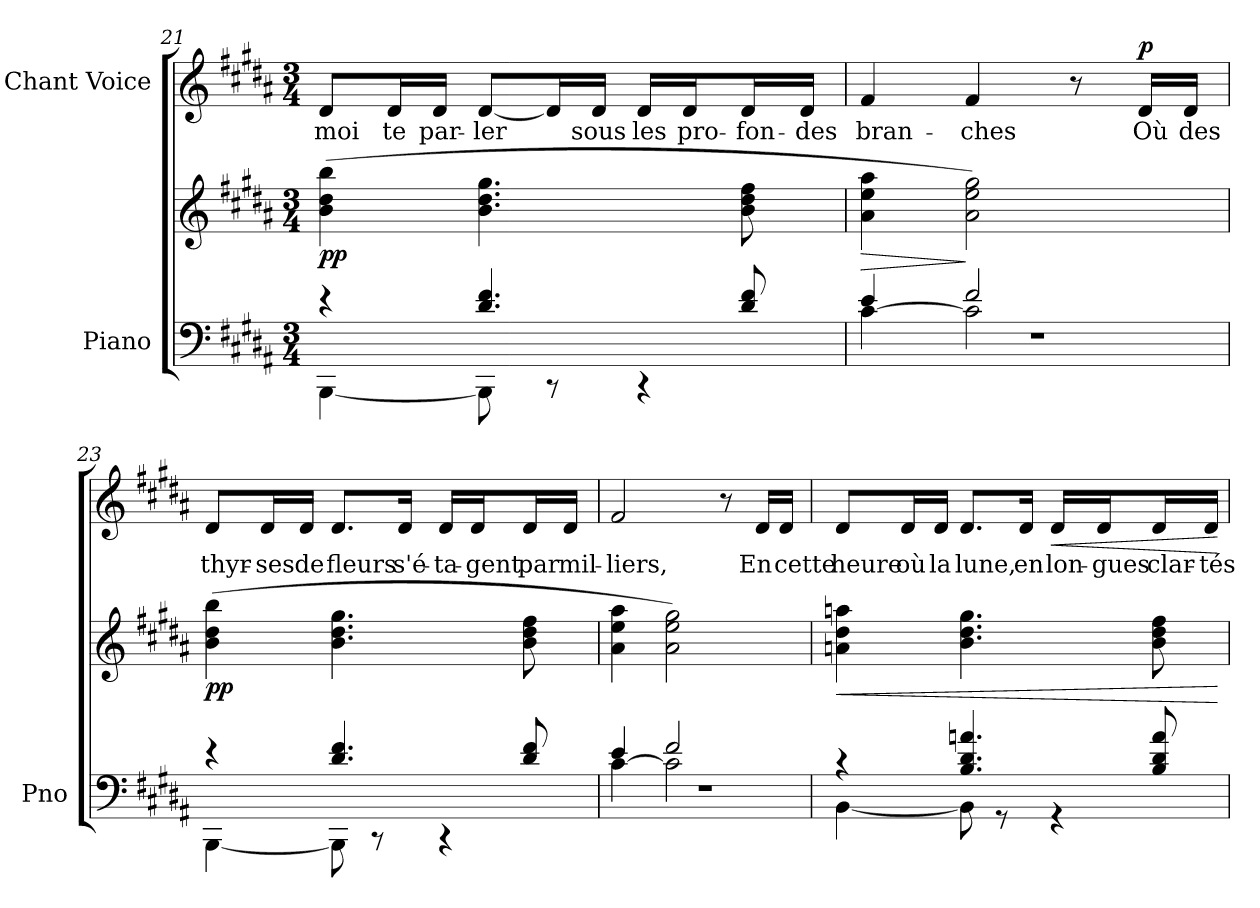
**kern	**kern	**dynam	**kern	**text	**dynam
*part2	*part2	*part2	*part1	*part1	*part1
*staff3	*staff2	*staff2/3	*staff1	*staff1	*staff1
*I"Piano	*	*	*I"Chant Voice	*	*
*I'Pno	*	*	*	*	*
*clefF4	*clefG2	*	*clefG2	*	*
*k[f#c#g#d#a#]	*k[f#c#g#d#a#]	*	*k[f#c#g#d#a#]	*	*
*M3/4	*M3/4	*	*M3/4	*	*
=21	=21	=21	=21	=21	=21
*^	*	*	*	*	*
!	!	!	!LO:DY:b	!	!	!
4r	[4BBB\	(4b\ 4dd#\ 4bb\	pp	8d#/L	-moi	.
.	.	.	.	16d#/L	te	.
.	.	.	.	16d#/JJ	par-	.
4.d#/ 4.f#/	8BBB\]	4.b\ 4.dd#\ 4.gg#\	.	[8d#/L	-ler	.
.	8r	.	.	16d#/L]	.	.
.	.	.	.	16d#/JJ	sous	.
.	4r	.	.	16d#/LL	les	.
.	.	.	.	16d#/J	pro-	.
8d#/ 8f#/	.	8b\ 8dd#\ 8ff#\	.	16d#/L	-fon-	.
.	.	.	.	16d#/JJ	-des	.
=22	=22	=22	=22	=22	=22	=22
*	*^	*	*	*	*	*
!	!	!	!	!LO:HP:b	!	!	!
4e/	2.r	[4c#\	4a#\ 4ee\ 4aa#\	>	4f#/	bran-	.
2f#/	.	2c#\]	2a#\ 2ee\ 2gg#\)	]	4f#/	-ches	.
.	.	.	.	.	8r	.	.
!	!	!	!	!	!	!	!LO:DY:a
.	.	.	.	.	16d#/LL	Où	p
.	.	.	.	.	16d#/JJ	des	.
*	*v	*v	*	*	*	*	*
=23	=23	=23	=23	=23	=23	=23
!	!	!	!LO:DY:b	!	!	!
4r	[4BBB\	(4b\ 4dd#\ 4bb\	pp	8d#/L	thyr-	.
.	.	.	.	16d#/L	-ses	.
.	.	.	.	16d#/JJ	de	.
4.d#/ 4.f#/	8BBB\]	4.b\ 4.dd#\ 4.gg#\	.	8.d#/L	fleurs	.
.	8r	.	.	.	.	.
.	.	.	.	16d#/Jk	s'é-	.
.	4r	.	.	16d#/LL	-ta-	.
.	.	.	.	16d#/J	-gent	.
8d#/ 8f#/	.	8b\ 8dd#\ 8ff#\	.	16d#/L	par	.
.	.	.	.	16d#/JJ	mil-	.
=24	=24	=24	=24	=24	=24	=24
*	*^	*	*	*	*	*
4e/	2.r	[4c#\	4a#\ 4ee\ 4aa#\	.	2f#/	-liers,	.
2f#/	.	2c#\]	2a#\ 2ee\ 2gg#\)	.	.	.	.
.	.	.	.	.	8r	.	.
.	.	.	.	.	16d#/LL	En	.
.	.	.	.	.	16d#/JJ	cette	.
*	*v	*v	*	*	*	*	*
=25	=25	=25	=25	=25	=25	=25
!	!	!	!LO:HP:b	!	!	!
4r	[4BB\	4an\ 4dd#\ 4aan\	<	8d#/L	heure	.
.	.	.	.	16d#/L	où	.
.	.	.	.	16d#/JJ	la	.
4.B/ 4.d#/ 4.an/	8BB\]	4.b\ 4.dd#\ 4.gg#\	.	8.d#/L	lune,	.
.	8r	.	.	.	.	.
.	.	.	.	16d#/Jk	en	.
!	!	!	!	!	!	!LO:HP:b
.	4r	.	.	16d#/LL	lon-	<
.	.	.	.	16d#/J	-gues	.
8B/ 8d#/ 8a/	.	8b\ 8dd#\ 8ff#\	.	16d#/L	clar-	.
.	.	.	.	16d#/JJ	-tés	.
*v	*v	*	*	*	*	*
.	.	[	.	.	[
=	=	=	=	=	=
*-	*-	*-	*-	*-	*-
